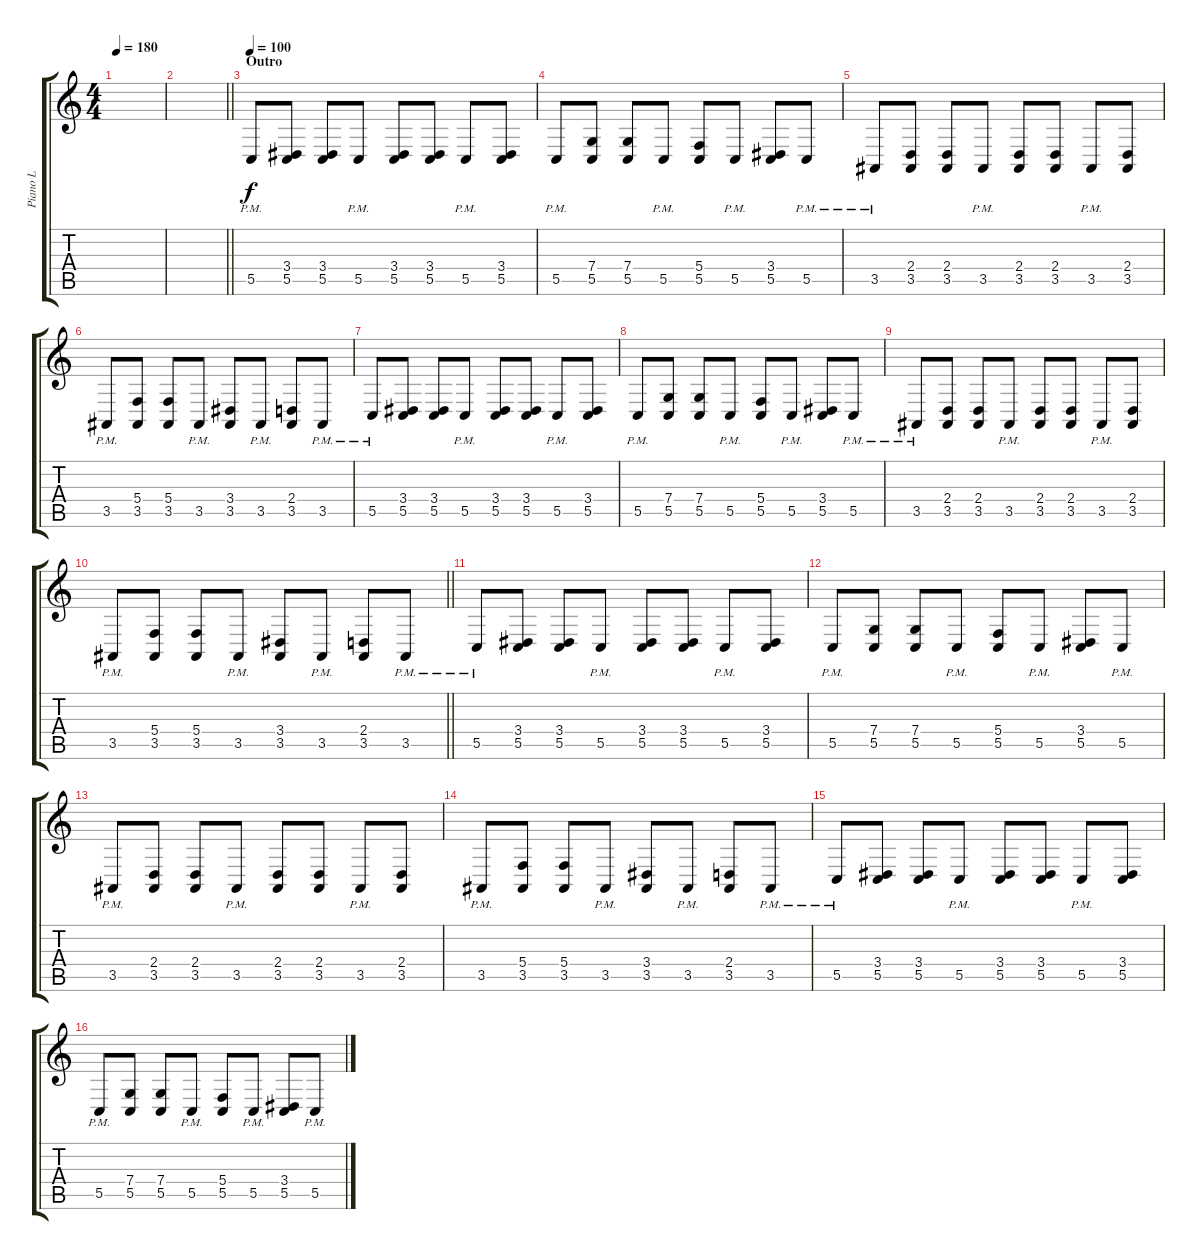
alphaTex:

\track ("Piano L" "Piano L") {instrument acousticgrandpiano}
\staff {score tabs}
\tuning (D4 A3 F3 C3 G2 C2) {hide}
\ts (4 4)
\tempo 180
\clef g2
\ks c
|
\barLineRight lightlight
|
\section ("" "Outro")
\tempo 100
5.5{pm}.8 (3.4 5.5).8 (3.4 5.5).8 5.5{pm}.8 (3.4 5.5).8 (3.4 5.5).8 5.5{pm}.8 (3.4 5.5).8 |
5.5{pm}.8 (7.4 5.5).8 (7.4 5.5).8 5.5{pm}.8 (5.4 5.5).8 5.5{pm}.8 (3.4 5.5).8 5.5{pm}.8 |
3.5{pm}.8 (2.4 3.5).8 (2.4 3.5).8 3.5{pm}.8 (2.4 3.5).8 (2.4 3.5).8 3.5{pm}.8 (2.4 3.5).8 |
3.5{pm}.8 (5.4 3.5).8 (5.4 3.5).8 3.5{pm}.8 (3.4 3.5).8 3.5{pm}.8 (2.4 3.5).8 3.5{pm}.8 |
5.5{pm}.8 (3.4 5.5).8 (3.4 5.5).8 5.5{pm}.8 (3.4 5.5).8 (3.4 5.5).8 5.5{pm}.8 (3.4 5.5).8 |
5.5{pm}.8 (7.4 5.5).8 (7.4 5.5).8 5.5{pm}.8 (5.4 5.5).8 5.5{pm}.8 (3.4 5.5).8 5.5{pm}.8 |
3.5{pm}.8 (2.4 3.5).8 (2.4 3.5).8 3.5{pm}.8 (2.4 3.5).8 (2.4 3.5).8 3.5{pm}.8 (2.4 3.5).8 |
\barLineRight lightlight
3.5{pm}.8 (5.4 3.5).8 (5.4 3.5).8 3.5{pm}.8 (3.4 3.5).8 3.5{pm}.8 (2.4 3.5).8 3.5{pm}.8 |
5.5{pm}.8 (3.4 5.5).8 (3.4 5.5).8 5.5{pm}.8 (3.4 5.5).8 (3.4 5.5).8 5.5{pm}.8 (3.4 5.5).8 |
5.5{pm}.8 (7.4 5.5).8 (7.4 5.5).8 5.5{pm}.8 (5.4 5.5).8 5.5{pm}.8 (3.4 5.5).8 5.5{pm}.8 |
3.5{pm}.8 (2.4 3.5).8 (2.4 3.5).8 3.5{pm}.8 (2.4 3.5).8 (2.4 3.5).8 3.5{pm}.8 (2.4 3.5).8 |
3.5{pm}.8 (5.4 3.5).8 (5.4 3.5).8 3.5{pm}.8 (3.4 3.5).8 3.5{pm}.8 (2.4 3.5).8 3.5{pm}.8 |
5.5{pm}.8 (3.4 5.5).8 (3.4 5.5).8 5.5{pm}.8 (3.4 5.5).8 (3.4 5.5).8 5.5{pm}.8 (3.4 5.5).8 |
5.5{pm}.8{volume 0} (7.4 5.5).8 (7.4 5.5).8 5.5{pm}.8 (5.4 5.5).8 5.5{pm}.8 (3.4 5.5).8 5.5{pm}.8
